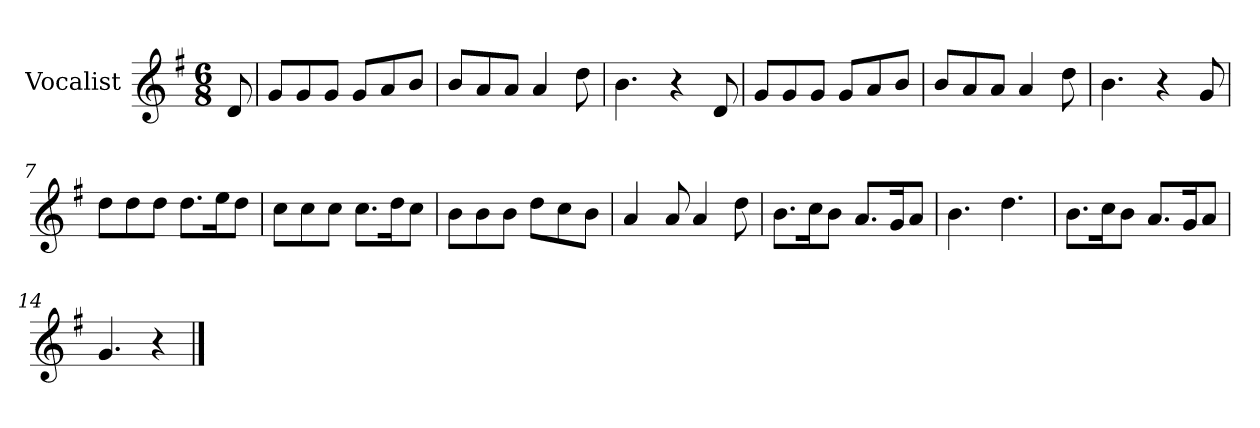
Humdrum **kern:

**kern
*part1
*staff1
*I"Vocalist
*k[f#]
*G:
*M6/8
=
8d
=1
8gL
8g
8gJ
8gL
8a
8bJ
=2
8bL
8a
8aJ
4a
8dd
=3
4.b
4r
8d
=4
8gL
8g
8gJ
8gL
8a
8bJ
=5
8bL
8a
8aJ
4a
8dd
=6
4.b
4r
8g
=7
8ddL
8dd
8ddJ
8.ddL
16eeK
8ddJ
=8
8ccL
8cc
8ccJ
8.ccL
16ddK
8ccJ
=9
8bL
8b
8bJ
8ddL
8cc
8bJ
=10
4a
8a
4a
8dd
=11
8.bL
16ccK
8bJ
8.aL
16gK
8aJ
=12
4.b
4.dd
=13
8.bL
16ccK
8bJ
8.aL
16gK
8aJ
=14
4.g
4r
==
*-
